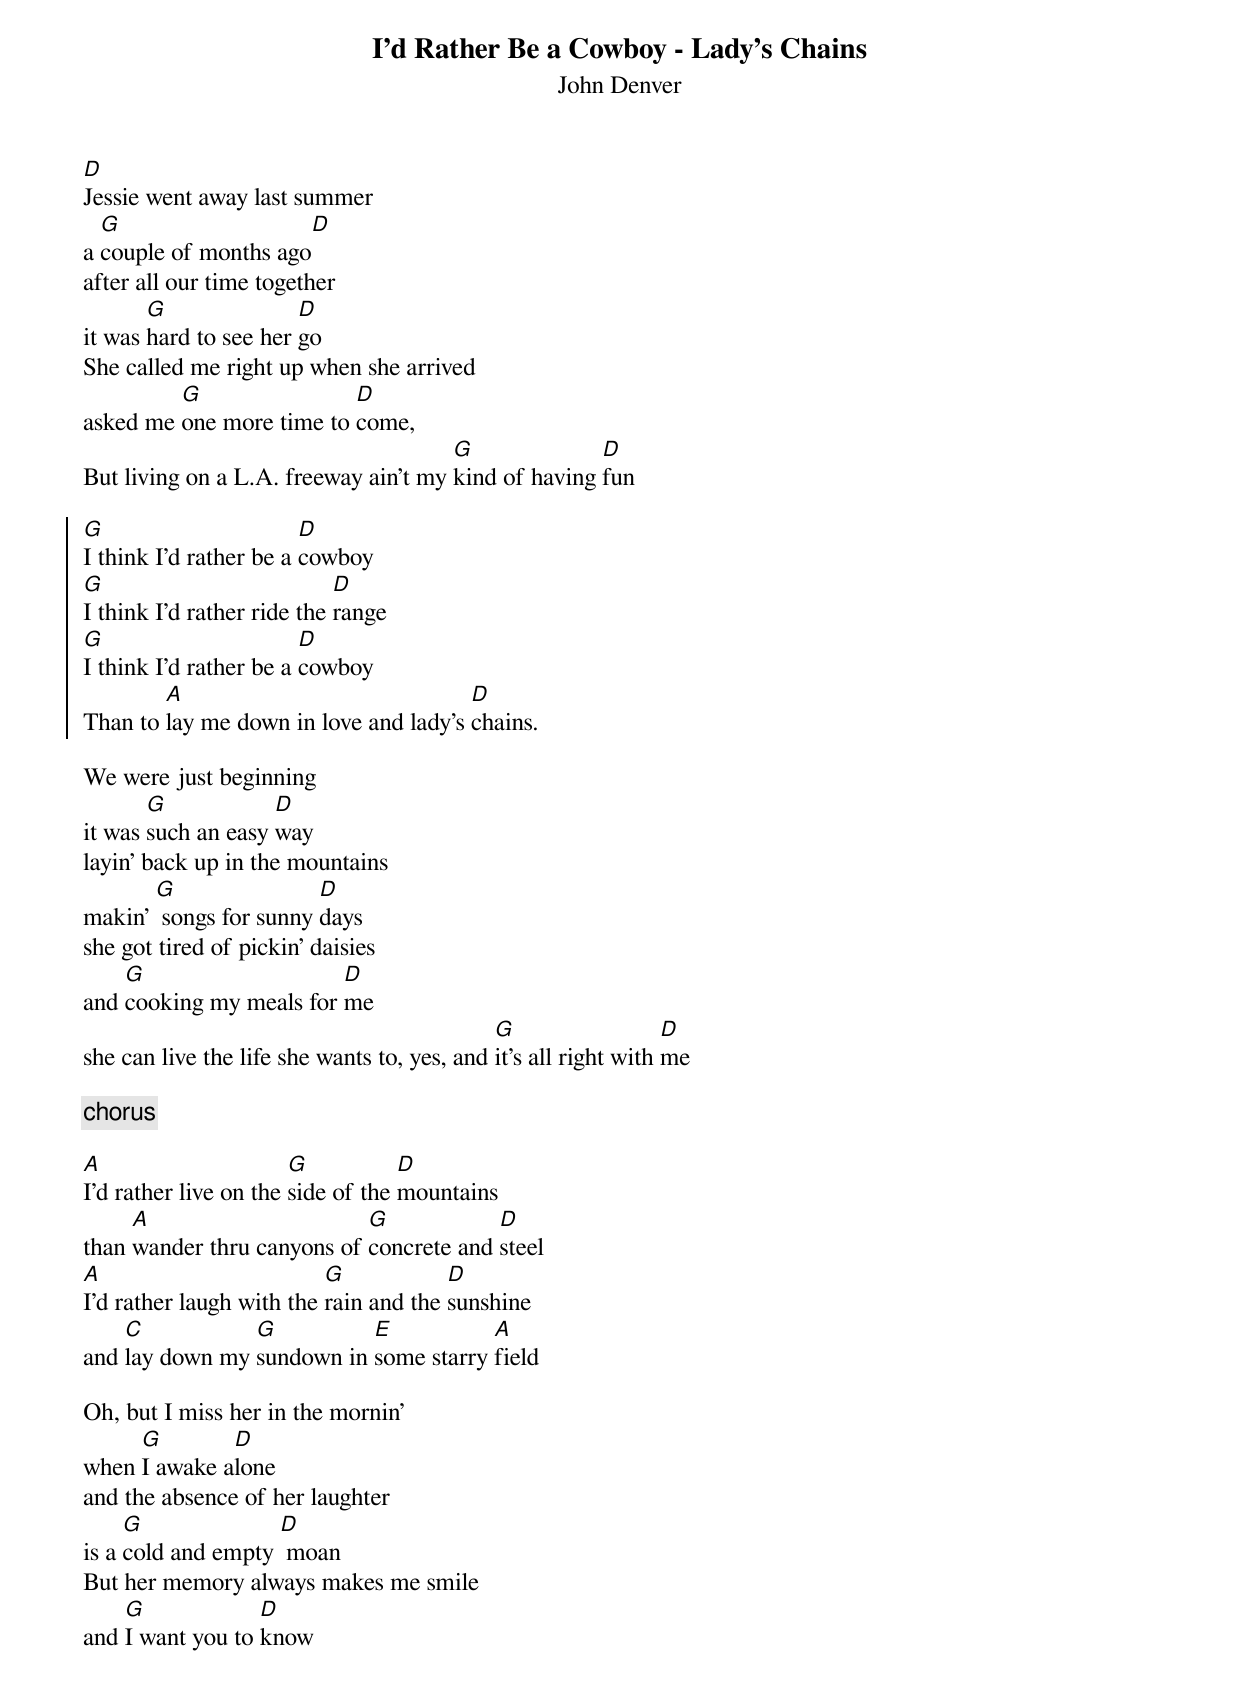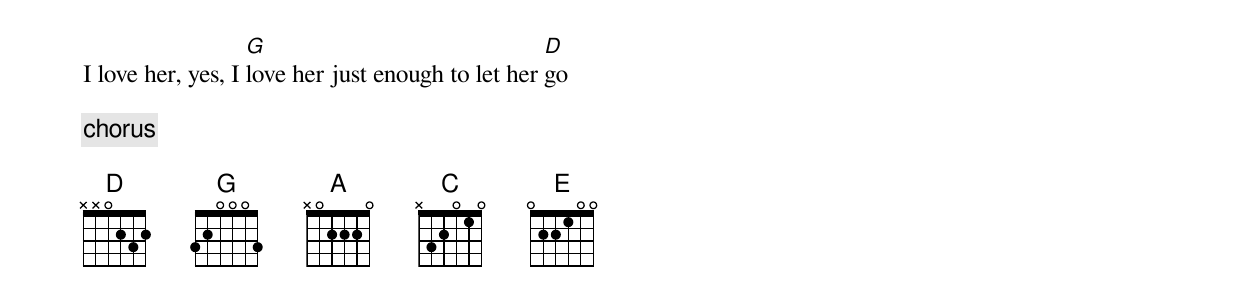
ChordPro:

{title: I’d Rather Be a Cowboy - Lady’s Chains}
{subtitle: John Denver}

[D]Jessie went away last summer
a [G]couple of months ago[D]
after all our time together
it was [G]hard to see her [D]go
She called me right up when she arrived
asked me [G]one more time to [D]come,
But living on a L.A. freeway ain’t my [G]kind of having [D]fun

{soc}
[G]I think I’d rather be a [D]cowboy
[G]I think I’d rather ride the [D]range
[G]I think I’d rather be a [D]cowboy
Than to [A]lay me down in love and lady’s [D]chains.
{eoc}

We were just beginning
it was [G]such an easy [D]way
layin’ back up in the mountains
makin’ [G] songs for sunny [D]days
she got tired of pickin’ daisies
and [G]cooking my meals for [D]me
she can live the life she wants to, yes, and [G]it’s all right with [D]me

{c:chorus}

[A]I’d rather live on the [G]side of the [D]mountains
than [A]wander thru canyons of [G]concrete and [D]steel
[A]I’d rather laugh with the [G]rain and the [D]sunshine
and [C]lay down my [G]sundown in [E]some starry [A]field

Oh, but I miss her in the mornin’
when [G]I awake a[D]lone
and the absence of her laughter
is a [G]cold and empty [D] moan
But her memory always makes me smile
and [G]I want you to [D]know
I love her, yes, I [G]love her just enough to let her [D]go

{c:chorus}

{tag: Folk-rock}
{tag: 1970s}
